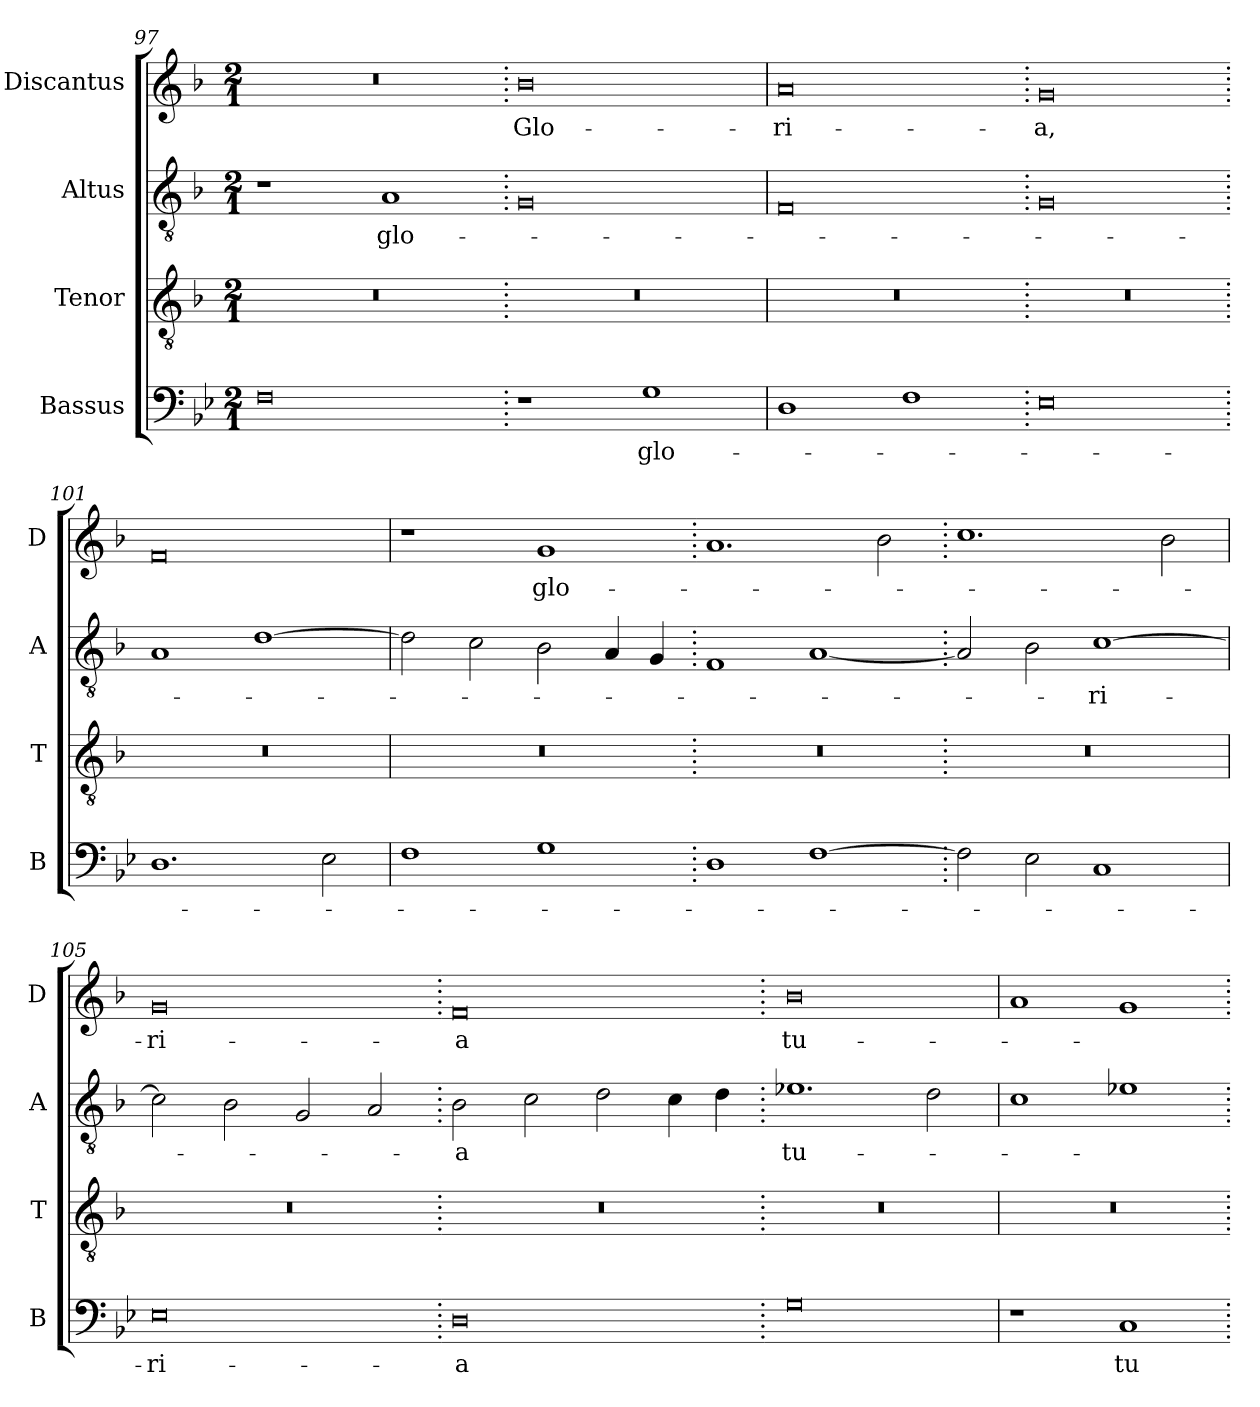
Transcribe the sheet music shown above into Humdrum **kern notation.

**kern	**text	**kern	**kern	**text	**kern	**text
*part4	*part4	*part3	*part2	*part2	*part1	*part1
*staff4	*staff4	*staff3	*staff2	*staff2	*staff1	*staff1
*I"Bassus	*	*I"Tenor	*I"Altus	*	*I"Discantus	*
*I'B	*	*I'T	*I'A	*	*I'D	*
*clefF4	*	*clefGv2	*clefGv2	*	*clefG2	*
*k[b-e-]	*	*k[b-]	*k[b-]	*	*k[b-]	*
*M2/1	*	*M2/1	*M2/1	*	*M2/1	*
=97	=97	=97	=97	=97	=97	=97
0F	.	0r	1r	.	0r	.
.	.	.	1A	glo-	.	.
=98.	=98.	=98.	=98.	=98.	=98.	=98.
1r	.	0r	0G	.	0b-	Glo-
1G	glo-	.	.	.	.	.
=99	=99	=99	=99	=99	=99	=99
1D	.	0r	0F	.	0a	-ri-
1F	.	.	.	.	.	.
=100.	=100.	=100.	=100.	=100.	=100.	=100.
0E-	.	0r	0G	.	0g	-a,
=101.	=101.	=101.	=101.	=101.	=101.	=101.
1.D	.	0r	1A	.	0f	.
.	.	.	[1d	.	.	.
2E-	.	.	.	.	.	.
=102	=102	=102	=102	=102	=102	=102
1F	.	0r	2d]	.	1r	.
.	.	.	2c	.	.	.
1G	.	.	2B-	.	1g	glo-
.	.	.	4A	.	.	.
.	.	.	4G	.	.	.
=103.	=103.	=103.	=103.	=103.	=103.	=103.
1D	.	0r	1F	.	1.a	.
[1F	.	.	[1A	.	.	.
.	.	.	.	.	2b-	.
=104.	=104.	=104.	=104.	=104.	=104.	=104.
2F]	.	0r	2A]	.	1.cc	.
2E-	.	.	2B-	.	.	.
1C	.	.	[1c	-ri-	.	.
.	.	.	.	.	2b-	.
=105	=105	=105	=105	=105	=105	=105
0E-	-ri-	0r	2c]	.	0g	-ri-
.	.	.	2B-	.	.	.
.	.	.	2G	.	.	.
.	.	.	2A	.	.	.
=106.	=106.	=106.	=106.	=106.	=106.	=106.
0D	-a	0r	2B-	-a	0f	-a
.	.	.	2c	.	.	.
.	.	.	2d	.	.	.
.	.	.	4c	.	.	.
.	.	.	4d	.	.	.
=107.	=107.	=107.	=107.	=107.	=107.	=107.
0G	.	0r	1.e-X	tu-	0b-	tu-
.	.	.	2d	.	.	.
=108	=108	=108	=108	=108	=108	=108
1r	.	0r	1c	.	1a	.
1C	tu-	.	1e-X	.	1g	.
=.	=.	=.	=.	=.	=.	=.
*-	*-	*-	*-	*-	*-	*-
